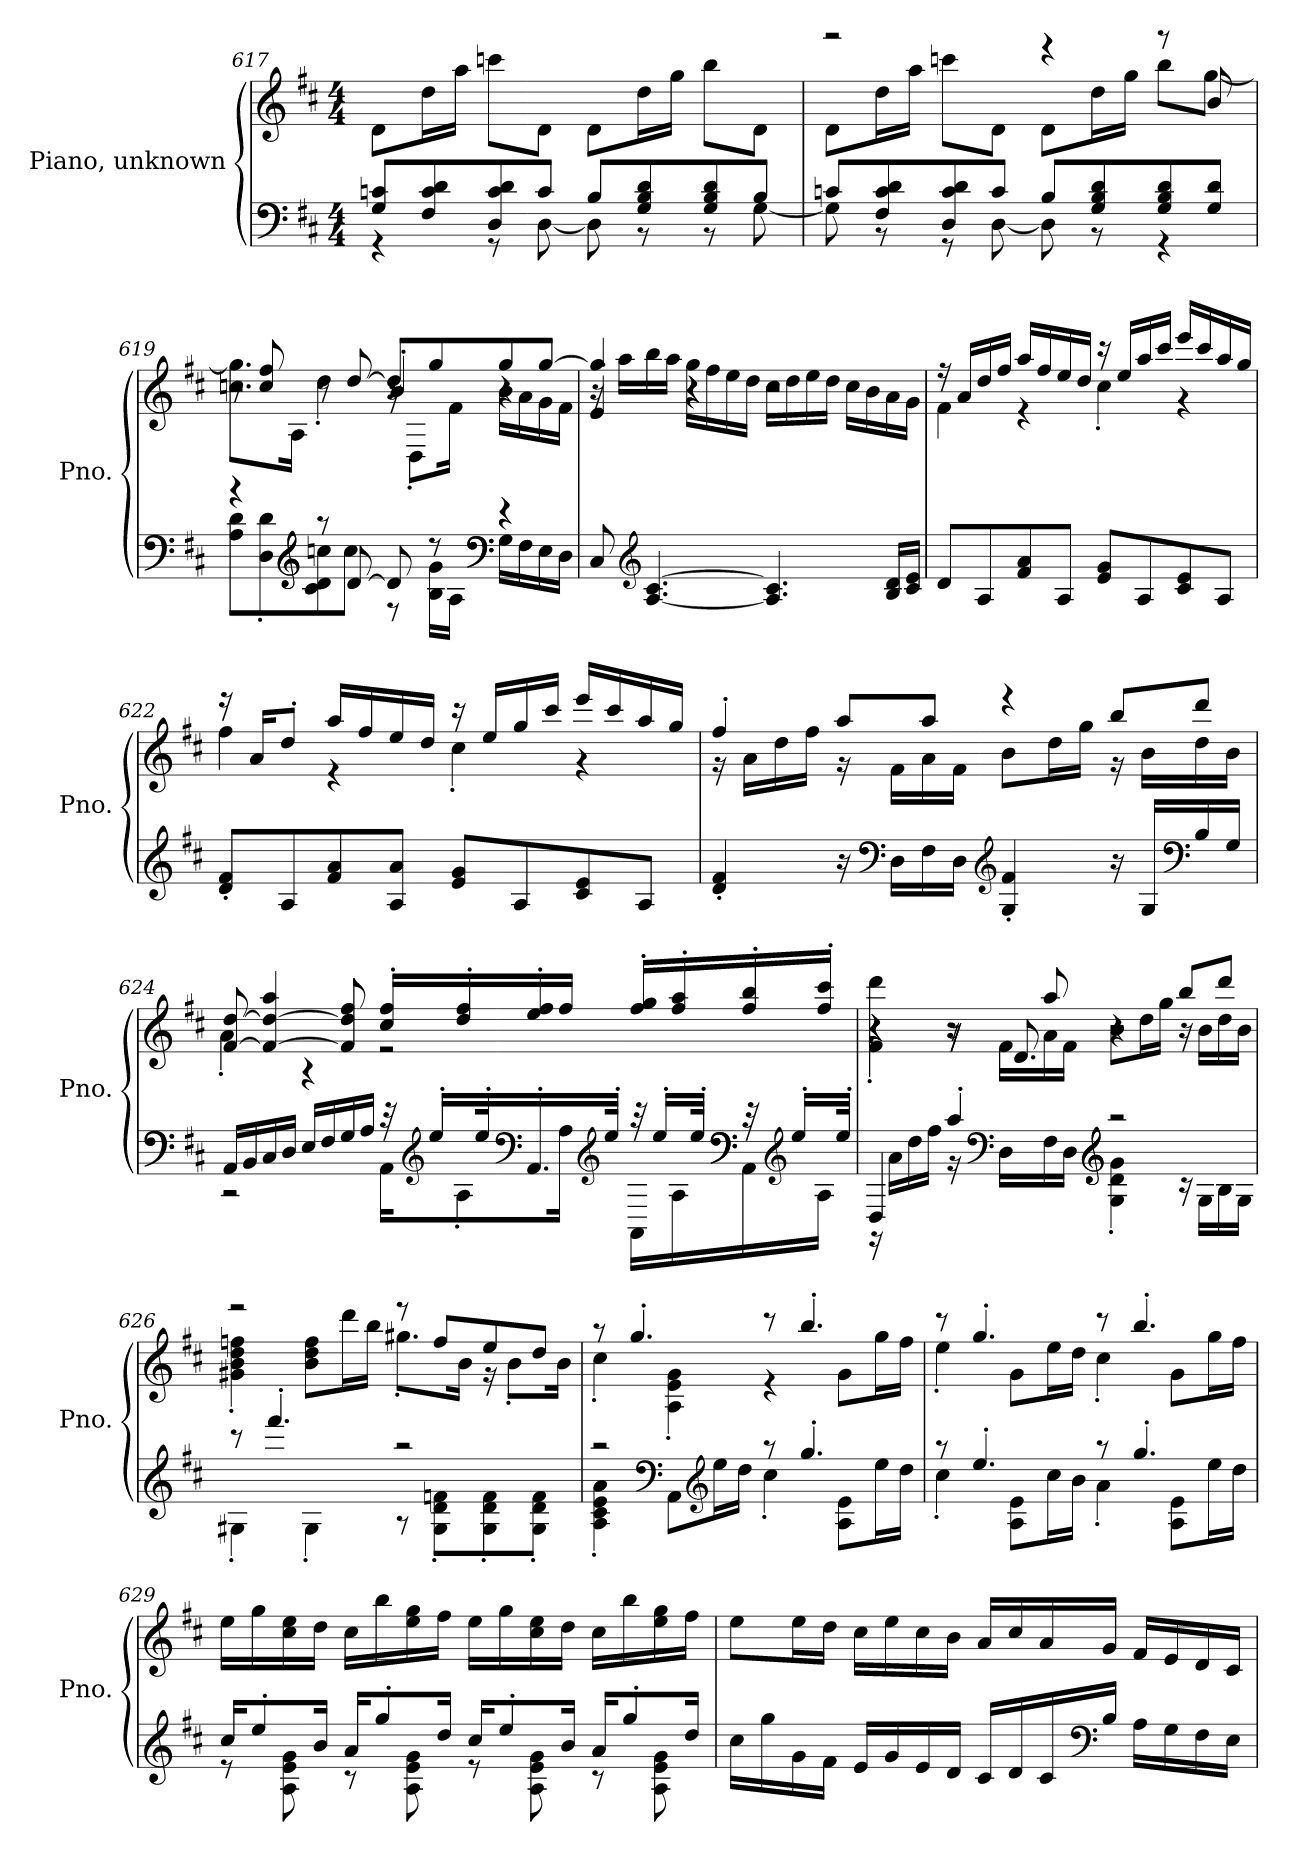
**kern	**kern
*part1	*part1
*staff2	*staff1
*I"Piano, unknown	*
*I'Pno.	*
!!LO:LB:g=z
*clefF4	*clefG2
*k[f#c#]	*k[f#c#]
*M4/4	*M4/4
=617	=617
*^	*
8G/ 8cn/L	4r	8d\L
8F#/ 8c/ 8d/	.	16dd\L
.	.	16aa\JJ
8D/ 8c/ 8d/	8r	8cccn\L
8c/J	[8D\	8d\J
8B/L	8D\]	8d\L
8G/ 8B/ 8d/	8r	16dd\L
.	.	16gg\JJ
8G/ 8B/ 8d/	8r	8bb\L
8B/J	[8G\	8d\J
=618	=618	=618
*	*	*^
8cn/L	8G\]	2r	8d\L
8F#/ 8c/ 8d/	8r	.	16dd\L
.	.	.	16aa\JJ
8D/ 8c/ 8d/	8r	.	8cccn\L
8c/J	[8D\	.	8d\J
8B/L	8D\]	4r	8d\L
8G/ 8B/ 8d/	8r	.	16dd\L
.	.	.	16gg\JJ
8G/ 8B/ 8d/	4r	8r	8bb\L
8G/ 8d/J	.	8b/	[8gg\J
!!LO:LB:g=z
=619	=619	=619	=619
*	*	*	*^
4r	8A\ 8d\L	8r	8.ccn\ 8.gg\]L	2r
.	8D\' 8d\'	8cc/ 8ff#/	.	.
.	.	.	16A\Jk	.
*clefG2	*	*	*	*
8r	8c#\ 8d\ 8ccn\	8r	4dd'\	.
[8d/	8cc\J	[8dd/	.	.
8d/]	8r	8dd/L]	16r	4b'/
.	.	.	8D'\L	.
8r	16B\ 16g\LL	8gg/	.	.
.	16A\JJ	.	16f#\Jk	.
*clefF4	*	*	*	*
4r	16G\LL	8gg/	16b\LL	4r
.	16F#\	.	16a\	.
.	16E\	[8gg/J	16g\	.
.	16D\JJ	.	16f#\JJ	.
*v	*v	*	*	*
=620	=620	=620	=620
8C#/	4gg/]	16r	4e'/
.	.	16aa\LL	.
*clefG2	*	*	*
[4.A/ [4.c#/	.	16bb\	.
.	.	16aa\JJ	.
.	4r	16gg\LL	4r
.	.	16ff#\	.
.	.	16ee\	.
.	.	16dd\JJ	.
4.A/] 4.c#/]	2r	16cc#\LL	2r
.	.	16dd\	.
.	.	16ee\	.
.	.	16dd\JJ	.
.	.	16cc#\LL	.
.	.	16b\	.
16B/ 16d/LL	.	16a\	.
16c#/ 16e/JJ	.	16g\JJ	.
*	*	*v	*v
!!LO:LB:g=z
=621	=621	=621
8d/L	16r	4f#\
.	16a/LL	.
8A/	16dd/	.
.	16ff#/JJ	.
8f#/ 8a/	16aa/LL	4r
.	16ff#/	.
8A/J	16ee/	.
.	16dd/JJ	.
8e/ 8g/L	16r	4cc#'\
.	16ee/LL	.
8A/	16aa/	.
.	16ccc#/JJ	.
8c#/ 8e/	16eee/LL	4r
.	16ccc#/	.
8A/J	16aa/	.
.	16gg/JJ	.
=622	=622	=622
8d/' 8f#/'L	16r	4ff#\
.	16a/KL	.
8A/	8dd'/J	.
8f#/ 8a/	16aa/LL	4r
.	16ff#/	.
8A/ 8a/J	16ee/	.
.	16dd/JJ	.
8e/ 8g/L	16r	4cc#'\
.	16ee/LL	.
8A/	16gg/	.
.	16ccc#/JJ	.
8c#/ 8e/	16eee/LL	4r
.	16ccc#/	.
8A/J	16aa/	.
.	16gg/JJ	.
!!LO:LB:g=z	!!
=623	=623	=623
4d/' 4f#/'	4ff#'/	16r
.	.	16a\LL
.	.	16dd\
.	.	16ff#\JJ
16r	8aa/L	16r
*clefF4	*	*
16D\LL	.	16f#\LL
16F#\	8aa/J	16a\
16D\JJ	.	16f#\JJ
*clefG2	*	*
4G/' 4f#/'	4r	8b\L
.	.	16dd\L
.	.	16gg\JJ
16r	8bb/L	16r
16G/LL	.	16b\LL
*clefF4	*	*
16B/	8ddd/J	16dd\
16G/JJ	.	16b\JJ
!!LO:PB:g=z	!!
=624	=624	=624
*^	*	*
16AA/LL	2r	[8f#/ [8dd/	4a'\
16BB/	.	.	.
16C#/	.	4f#/_ 4dd/_ 4aa/	.
16D/JJ	.	.	.
16E/LL	.	.	4r
16F#/	.	.	.
16G/	.	8f#/] 8dd/] 8ff#/	.
16A/JJ	.	.	.
32r	16AA\KL	16cc#/' 16ff#/'LL	2r
*clefG2	*	*	*
16ee'/LL	.	.	.
.	8A'\	16dd/' 16ff#/'	.
32ee'/K	.	.	.
*clefF4	*	*	*
16.AA'/	.	16ee/' 16ff#/'	.
.	16A\Jk	16ff#/JJ	.
*clefG2	*	*	*
32ee'/JJk	.	.	.
32r	16AA\LL	16ff#/' 16gg/'LL	.
16ee'/LL	.	.	.
.	16A\	16ff#/' 16aa/'	.
32ee'/JJk	.	.	.
*clefF4	*	*	*
32r	16AA\	16ff#/' 16bb/'	.
*clefG2	*	*	*
16ee'/LL	.	.	.
.	16A\JJ	16ff#/' 16ccc#/'JJ	.
32ee'/JJk	.	.	.
!!LO:LB:g=z
=625	=625	=625	=625
*	*	*	*^
4D/	16r	4r	4f#\' 4ddd\'	4r
.	16a\LL	.	.	.
.	16dd\	.	.	.
.	16ff#\JJ	.	.	.
4aa'/	16r	8r	16r	16r
*clefF4	*	*	*	*
.	16D\LL	.	16f#\LL	8.d/
.	16F#\	8aa/	16a\	.
.	16D\JJ	.	16f#\JJ	.
*clefG2	*	*	*	*
2r	4G\' 4d\' 4g\'	4r	8b\L	2r
.	.	.	16dd\L	.
.	.	.	16gg\JJ	.
.	16r	8bb/L	16r	.
.	16G\LL	.	16b\LL	.
.	16B\	8ddd/J	16dd\	.
.	16G\JJ	.	16b\JJ	.
*	*	*	*v	*v
=626	=626	=626	=626
8r	4G#X'\	2r	4g#X\' 4b\' 4dd\' 4ffn\'
4.fff#'/	.	.	.
.	4G#'\	.	8b\ 8dd\ 8ff\L
.	.	.	16ddd\L
.	.	.	16bb\JJ
2r	8r	8r	8.gg#X'\L
.	8G#\' 8d\' 8fn\'L	8ff/L	.
.	.	.	16b\Jk
.	8G#\' 8d\' 8f\'	8ee/	16r
.	.	.	8b'\L
.	8G#\' 8d\' 8f\'J	8dd/J	.
.	.	.	16b\Jk
!!LO:LB:g=z	!!
=627	=627	=627	=627
2r	4A\' 4c#\' 4e\' 4a\'	8r	4cc#'\
.	.	4.gg'/	.
*clefF4	*	*	*
.	8AA\L	.	4A\' 4e\' 4g\'
*clefG2	*	*	*
.	16ee\L	.	.
.	16dd\JJ	.	.
8r	4cc#'\	8r	4r
4.gg'/	.	4.bb'/	.
.	8A\ 8e\L	.	8g\L
.	16ee\L	.	16gg\L
.	16dd\JJ	.	16ff#\JJ
=628	=628	=628	=628
8r	4cc#'\	8r	4ee'\
4.ee'/	.	4.gg'/	.
.	8A\ 8e\L	.	8g\L
.	16cc#\L	.	16ee\L
.	16b\JJ	.	16dd\JJ
8r	4a'\	8r	4cc#'\
4.gg'/	.	4.bb'/	.
.	8A\ 8e\L	.	8g\L
.	16ee\L	.	16gg\L
.	16dd\JJ	.	16ff#\JJ
*	*	*v	*v
=629	=629	=629
16cc#/KL	8r	16ee\LL
8ee'/	.	16gg\
.	8A\ 8e\ 8g\	16cc#\ 16ee\
16b/Jk	.	16dd\JJ
16a/KL	8r	16cc#\LL
8gg'/	.	16bb\
.	8A\ 8e\ 8g\	16ee\ 16gg\
16dd/Jk	.	16ff#\JJ
16cc#/KL	8r	16ee\LL
8ee'/	.	16gg\
.	8A\ 8e\ 8g\	16cc#\ 16ee\
16b/Jk	.	16dd\JJ
16a/KL	8r	16cc#\LL
8gg'/	.	16bb\
.	8A\ 8e\ 8g\	16ee\ 16gg\
16dd/Jk	.	16ff#\JJ
*v	*v	*
!!LO:LB:g=z
=630	=630
16cc#\LL	8ee\L
16gg\	.
16g\	16ee\L
16f#\JJ	16dd\JJ
16e/LL	16cc#\LL
16g/	16ee\
16e/	16cc#\
16d/JJ	16b\JJ
16c#/LL	16a/LL
16d/	16cc#/
16c#/	16a/
*clefF4	*
16B/JJ	16g/JJ
16A\LL	16f#/LL
16G\	16e/
16F#\	16d/
16E\JJ	16c#/JJ
=	=
*-	*-
